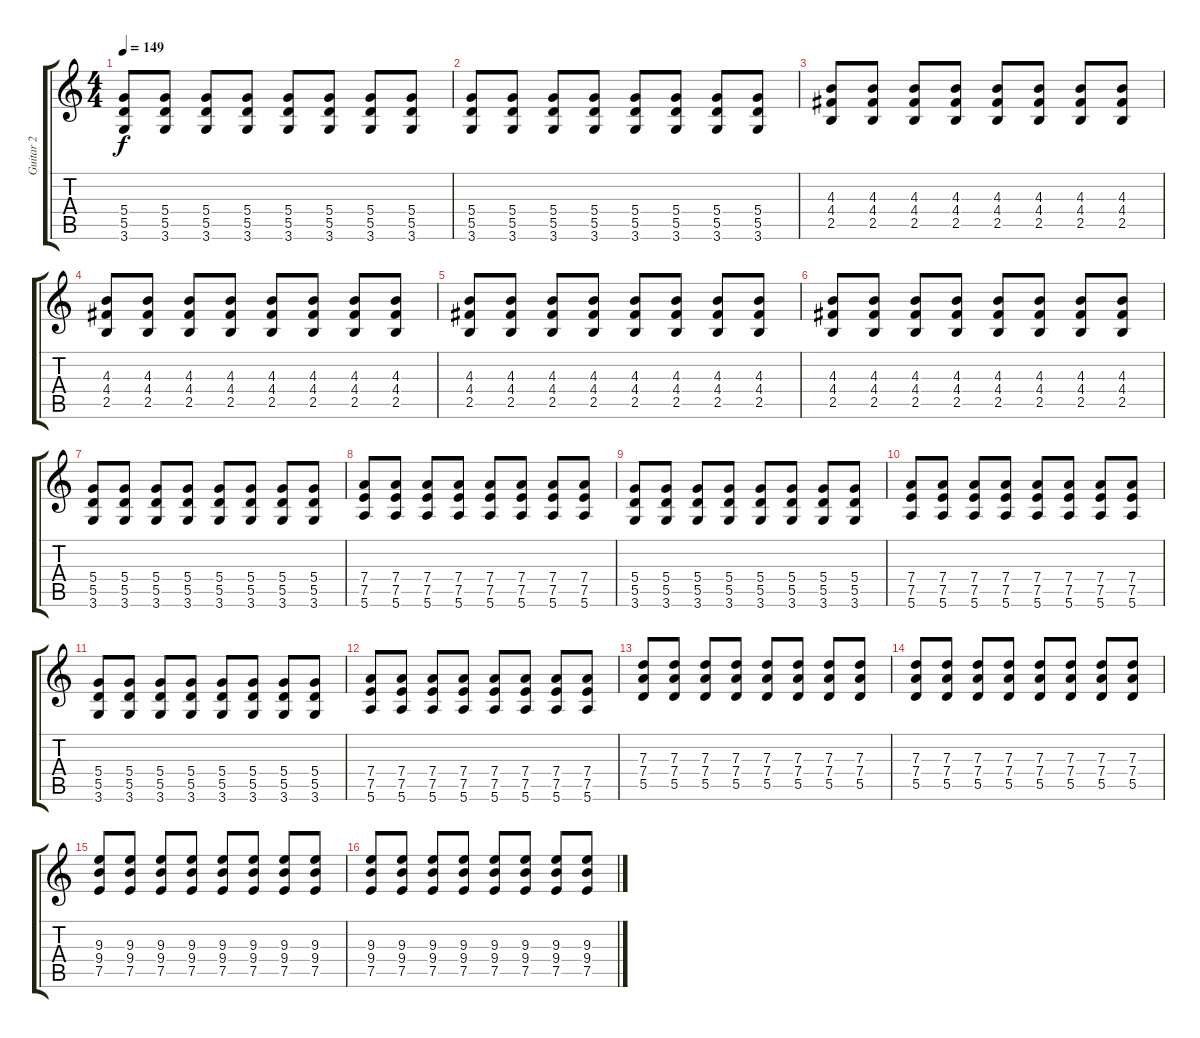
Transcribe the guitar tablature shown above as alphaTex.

\track ("Guitar 2" "Guitar 2") {instrument distortionguitar}
\staff {score tabs}
\tuning (E4 B3 G3 D3 A2 E2) {hide}
\ts (4 4)
\tempo 149
\clef g2
\ks c
(5.4 5.5 3.6).8{dy f} (5.4 5.5 3.6).8 (5.4 5.5 3.6).8 (5.4 5.5 3.6).8 (5.4 5.5 3.6).8 (5.4 5.5 3.6).8 (5.4 5.5 3.6).8 (5.4 5.5 3.6).8 |
(5.4 5.5 3.6).8 (5.4 5.5 3.6).8 (5.4 5.5 3.6).8 (5.4 5.5 3.6).8 (5.4 5.5 3.6).8 (5.4 5.5 3.6).8 (5.4 5.5 3.6).8 (5.4 5.5 3.6).8 |
(4.3 4.4 2.5).8 (4.3 4.4 2.5).8 (4.3 4.4 2.5).8 (4.3 4.4 2.5).8 (4.3 4.4 2.5).8 (4.3 4.4 2.5).8 (4.3 4.4 2.5).8 (4.3 4.4 2.5).8 |
(4.3 4.4 2.5).8 (4.3 4.4 2.5).8 (4.3 4.4 2.5).8 (4.3 4.4 2.5).8 (4.3 4.4 2.5).8 (4.3 4.4 2.5).8 (4.3 4.4 2.5).8 (4.3 4.4 2.5).8 |
(4.3 4.4 2.5).8 (4.3 4.4 2.5).8 (4.3 4.4 2.5).8 (4.3 4.4 2.5).8 (4.3 4.4 2.5).8 (4.3 4.4 2.5).8 (4.3 4.4 2.5).8 (4.3 4.4 2.5).8 |
(4.3 4.4 2.5).8 (4.3 4.4 2.5).8 (4.3 4.4 2.5).8 (4.3 4.4 2.5).8 (4.3 4.4 2.5).8 (4.3 4.4 2.5).8 (4.3 4.4 2.5).8 (4.3 4.4 2.5).8 |
(5.4 5.5 3.6).8 (5.4 5.5 3.6).8 (5.4 5.5 3.6).8 (5.4 5.5 3.6).8 (5.4 5.5 3.6).8 (5.4 5.5 3.6).8 (5.4 5.5 3.6).8 (5.4 5.5 3.6).8 |
(7.4 7.5 5.6).8 (7.4 7.5 5.6).8 (7.4 7.5 5.6).8 (7.4 7.5 5.6).8 (7.4 7.5 5.6).8 (7.4 7.5 5.6).8 (7.4 7.5 5.6).8 (7.4 7.5 5.6).8 |
(5.4 5.5 3.6).8 (5.4 5.5 3.6).8 (5.4 5.5 3.6).8 (5.4 5.5 3.6).8 (5.4 5.5 3.6).8 (5.4 5.5 3.6).8 (5.4 5.5 3.6).8 (5.4 5.5 3.6).8 |
(7.4 7.5 5.6).8 (7.4 7.5 5.6).8 (7.4 7.5 5.6).8 (7.4 7.5 5.6).8 (7.4 7.5 5.6).8 (7.4 7.5 5.6).8 (7.4 7.5 5.6).8 (7.4 7.5 5.6).8 |
(5.4 5.5 3.6).8 (5.4 5.5 3.6).8 (5.4 5.5 3.6).8 (5.4 5.5 3.6).8 (5.4 5.5 3.6).8 (5.4 5.5 3.6).8 (5.4 5.5 3.6).8 (5.4 5.5 3.6).8 |
(7.4 7.5 5.6).8 (7.4 7.5 5.6).8 (7.4 7.5 5.6).8 (7.4 7.5 5.6).8 (7.4 7.5 5.6).8 (7.4 7.5 5.6).8 (7.4 7.5 5.6).8 (7.4 7.5 5.6).8 |
(7.3 7.4 5.5).8 (7.3 7.4 5.5).8 (7.3 7.4 5.5).8 (7.3 7.4 5.5).8 (7.3 7.4 5.5).8 (7.3 7.4 5.5).8 (7.3 7.4 5.5).8 (7.3 7.4 5.5).8 |
(7.3 7.4 5.5).8 (7.3 7.4 5.5).8 (7.3 7.4 5.5).8 (7.3 7.4 5.5).8 (7.3 7.4 5.5).8 (7.3 7.4 5.5).8 (7.3 7.4 5.5).8 (7.3 7.4 5.5).8 |
(9.3 9.4 7.5).8 (9.3 9.4 7.5).8 (9.3 9.4 7.5).8 (9.3 9.4 7.5).8 (9.3 9.4 7.5).8 (9.3 9.4 7.5).8 (9.3 9.4 7.5).8 (9.3 9.4 7.5).8 |
(9.3 9.4 7.5).8 (9.3 9.4 7.5).8 (9.3 9.4 7.5).8 (9.3 9.4 7.5).8 (9.3 9.4 7.5).8 (9.3 9.4 7.5).8 (9.3 9.4 7.5).8 (9.3 9.4 7.5).8
